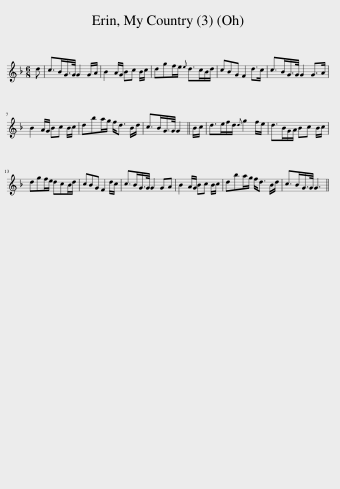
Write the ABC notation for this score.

X:1
L:1/8
M:6/8
I:linebreak $
K:F
V:1 treble
V:1
 d | c>BG/>G/ G2 G/A/ | B2 A/G/ Bc B/c/ | dgf/e/{e} d>cB/d/ | cBG F2 d>c | %5
 c>BG/>G/ G2 G>A |$ B2 A/G/ Bc B/c/ | dba/g/ f<d B/d/ | c>BG/>G/ G2 || B/c/ | %10
 d>ef/d/{d} g2 f/e/ | d>BG/A/ Bc B/c/ |$ dgf/e/ dcB/d/ | cBG F2 d/c/ | c>BG/>G/ G2 GA | %15
 B2 A/G/ Bc B/c/ | dba/g/ f<d B/d/ | c>BG/>G/ G3 || %18
